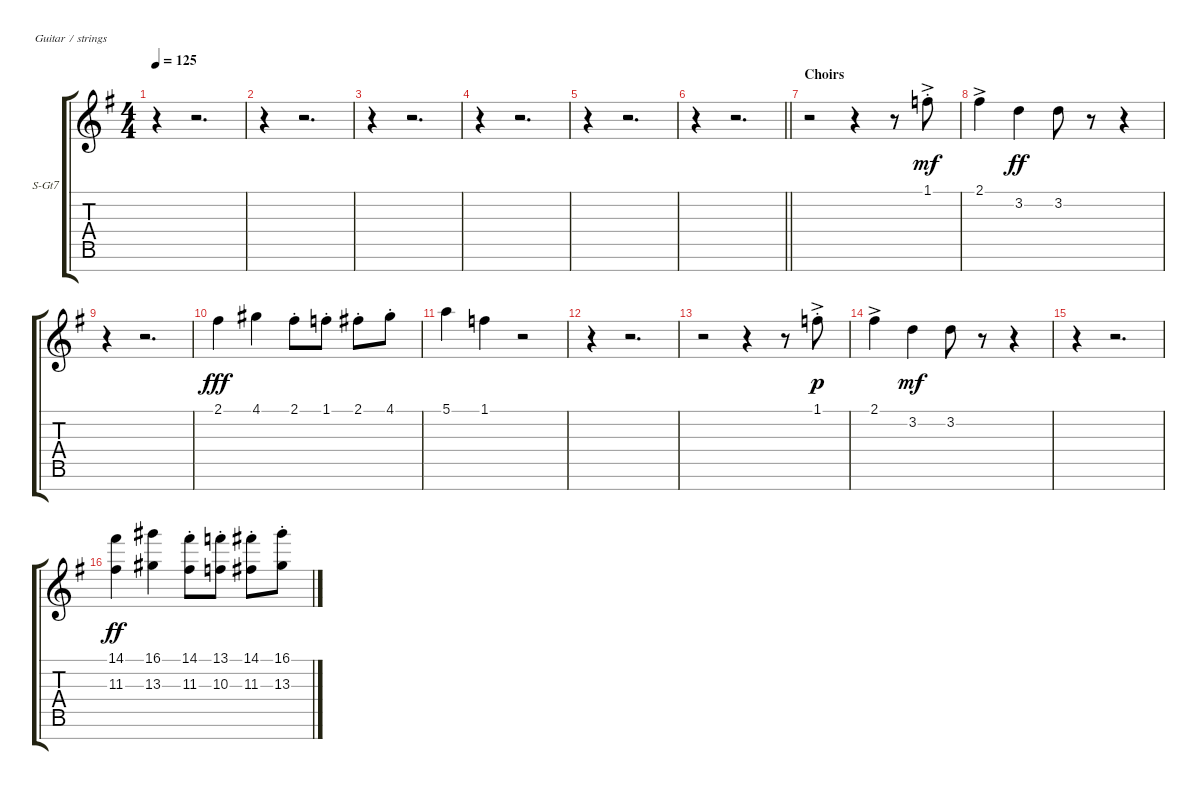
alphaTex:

\bracketExtendMode groupsimilarinstruments
\firstSystemTrackNameOrientation horizontal
\otherSystemsTrackNameOrientation horizontal
\track ("Keyboard 4 - Brat/Shagrath" "S-Gt7") {instrument frenchhorn}
\staff {score tabs}
\tuning (E4 B3 G3 D3 A2 E2 B1)
\displaytranspose 12
\ts (4 4)
\tempo 125
\clef g2
\ks g
r.4{dy f} r.2{d} |
r.4 r.2{d} |
r.4 r.2{d} |
r.4 r.2{d} |
r.4 r.2{d} |
\barLineRight lightlight
r.4 r.2{d} |
\section ("" "Choirs")
r.2 r.4 r.8 1.1{ac st}.8{dy mf} |
2.1{ac}.4 3.2.4{dy ff} 3.2.8 r.8 r.4 |
r.4 r.2{d} |
2.1.4{dy fff} 4.1.4 2.1{st}.8 1.1{st}.8 2.1{st}.8 4.1{st}.8 |
5.1.4 1.1.4 r.2 |
r.4 r.2{d} |
r.2 r.4 r.8 1.1{ac st}.8{dy p} |
2.1{ac}.4 3.2.4{dy mf} 3.2.8 r.8 r.4 |
r.4 r.2{d} |
(14.1 11.3).4{dy ff} (16.1 13.3).4 (14.1{st} 11.3{st}).8 (13.1{st} 10.3{st}).8 (14.1{st} 11.3{st}).8 (16.1{st} 13.3{st}).8
